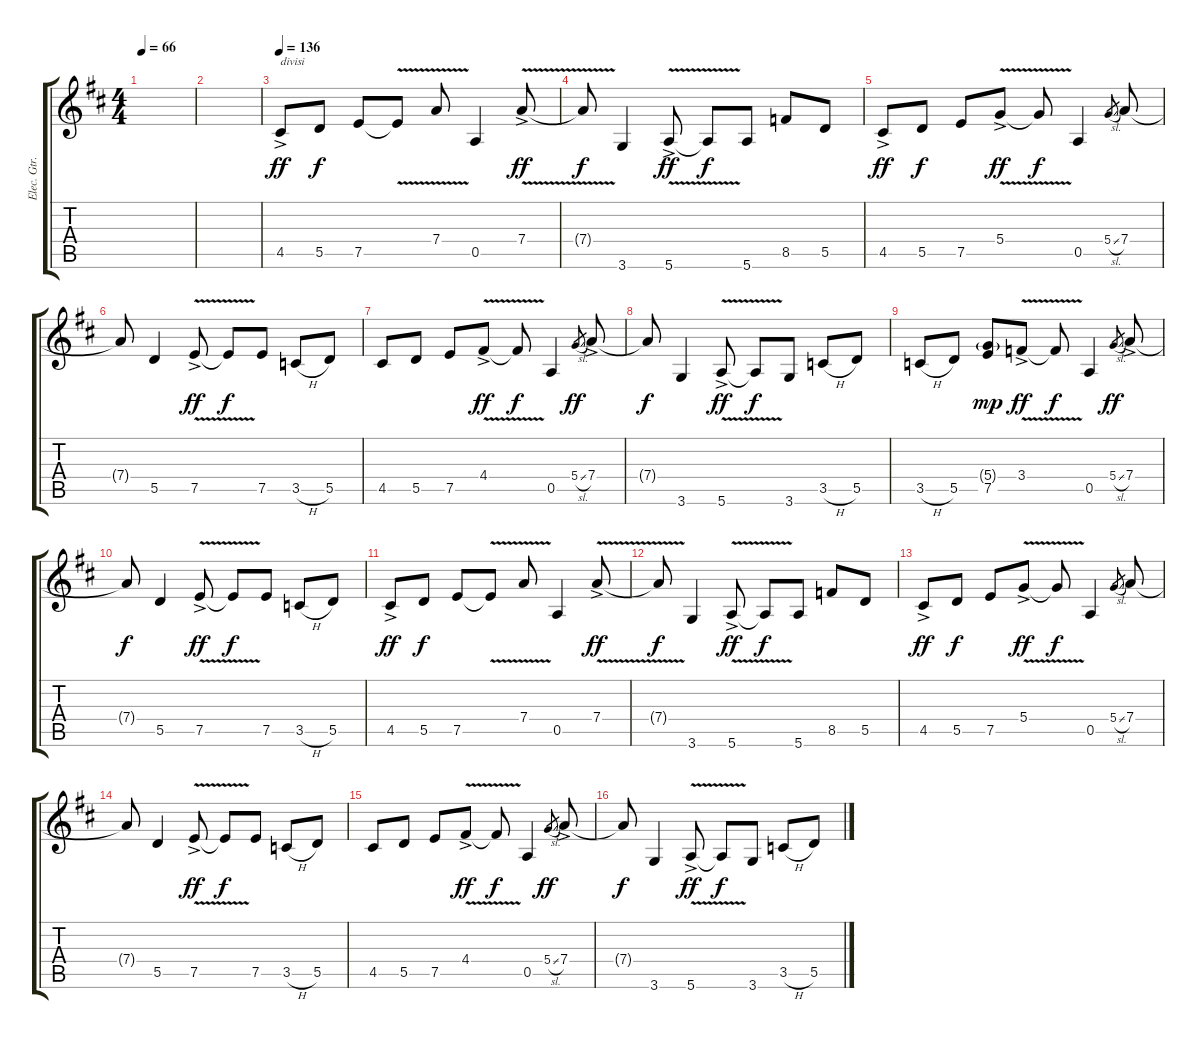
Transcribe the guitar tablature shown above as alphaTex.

\track ("Elec. Gtr. 2" "Elec. Gtr.") {instrument acousticguitarsteel}
\staff {score tabs}
\tuning (E4 B3 G3 D3 A2 E2) {hide}
\ts (4 4)
\tempo 66
\clef g2
\ks d
|
|
\tempo 136
4.5{ac}.8{txt "divisi" dy ff volume 13 instrument distortionguitar} 5.5.8{dy f} 7.5.8 7.5{v t}.8 7.4{v}.8 0.5.4 7.4{v ac}.8{dy ff} |
7.4{t}.8{dy f} 3.6.4 5.6{v ac}.8{dy ff} 5.6{t}.8{dy f} 5.6.8 8.5.8 5.5.8 |
4.5{ac}.8{dy ff} 5.5.8{dy f} 7.5.8 5.4{v ac}.8{dy ff} 5.4{t}.8{dy f} 0.5.4 5.4{sl}.8{gr} 7.4.8 |
7.4{t}.8 5.5.4 7.5{v ac}.8{dy ff} 7.5{t}.8{dy f} 7.5.8 3.5{h}.8 5.5.8 |
4.5.8 5.5.8 7.5.8 4.4{v ac}.8{dy ff} 4.4{t}.8{dy f} 0.5.4 5.4{sl}.8{gr dy ff} 7.4{ac}.8 |
7.4{t}.8{dy f} 3.6.4 5.6{v ac}.8{dy ff} 5.6{t}.8{dy f} 3.6.8 3.5{h}.8 5.5.8 |
3.5{h}.8 5.5.8 (5.4{g} 7.5).8{dy mp} 3.4{v ac}.8{dy ff} 3.4{t}.8{dy f} 0.5.4 5.4{sl}.8{gr dy ff} 7.4{ac}.8 |
7.4{t}.8{dy f} 5.5.4 7.5{v ac}.8{dy ff} 7.5{t}.8{dy f} 7.5.8 3.5{h}.8 5.5.8 |
4.5{ac}.8{dy ff} 5.5.8{dy f} 7.5.8 7.5{v t}.8 7.4{v}.8 0.5.4 7.4{v ac}.8{dy ff} |
7.4{t}.8{dy f} 3.6.4 5.6{v ac}.8{dy ff} 5.6{t}.8{dy f} 5.6.8 8.5.8 5.5.8 |
4.5{ac}.8{dy ff} 5.5.8{dy f} 7.5.8 5.4{v ac}.8{dy ff} 5.4{t}.8{dy f} 0.5.4 5.4{sl}.8{gr} 7.4.8 |
7.4{t}.8 5.5.4 7.5{v ac}.8{dy ff} 7.5{t}.8{dy f} 7.5.8 3.5{h}.8 5.5.8 |
4.5.8 5.5.8 7.5.8 4.4{v ac}.8{dy ff} 4.4{t}.8{dy f} 0.5.4 5.4{sl}.8{gr dy ff} 7.4{ac}.8 |
7.4{t}.8{dy f} 3.6.4 5.6{v ac}.8{dy ff} 5.6{t}.8{dy f} 3.6.8 3.5{h}.8 5.5.8
